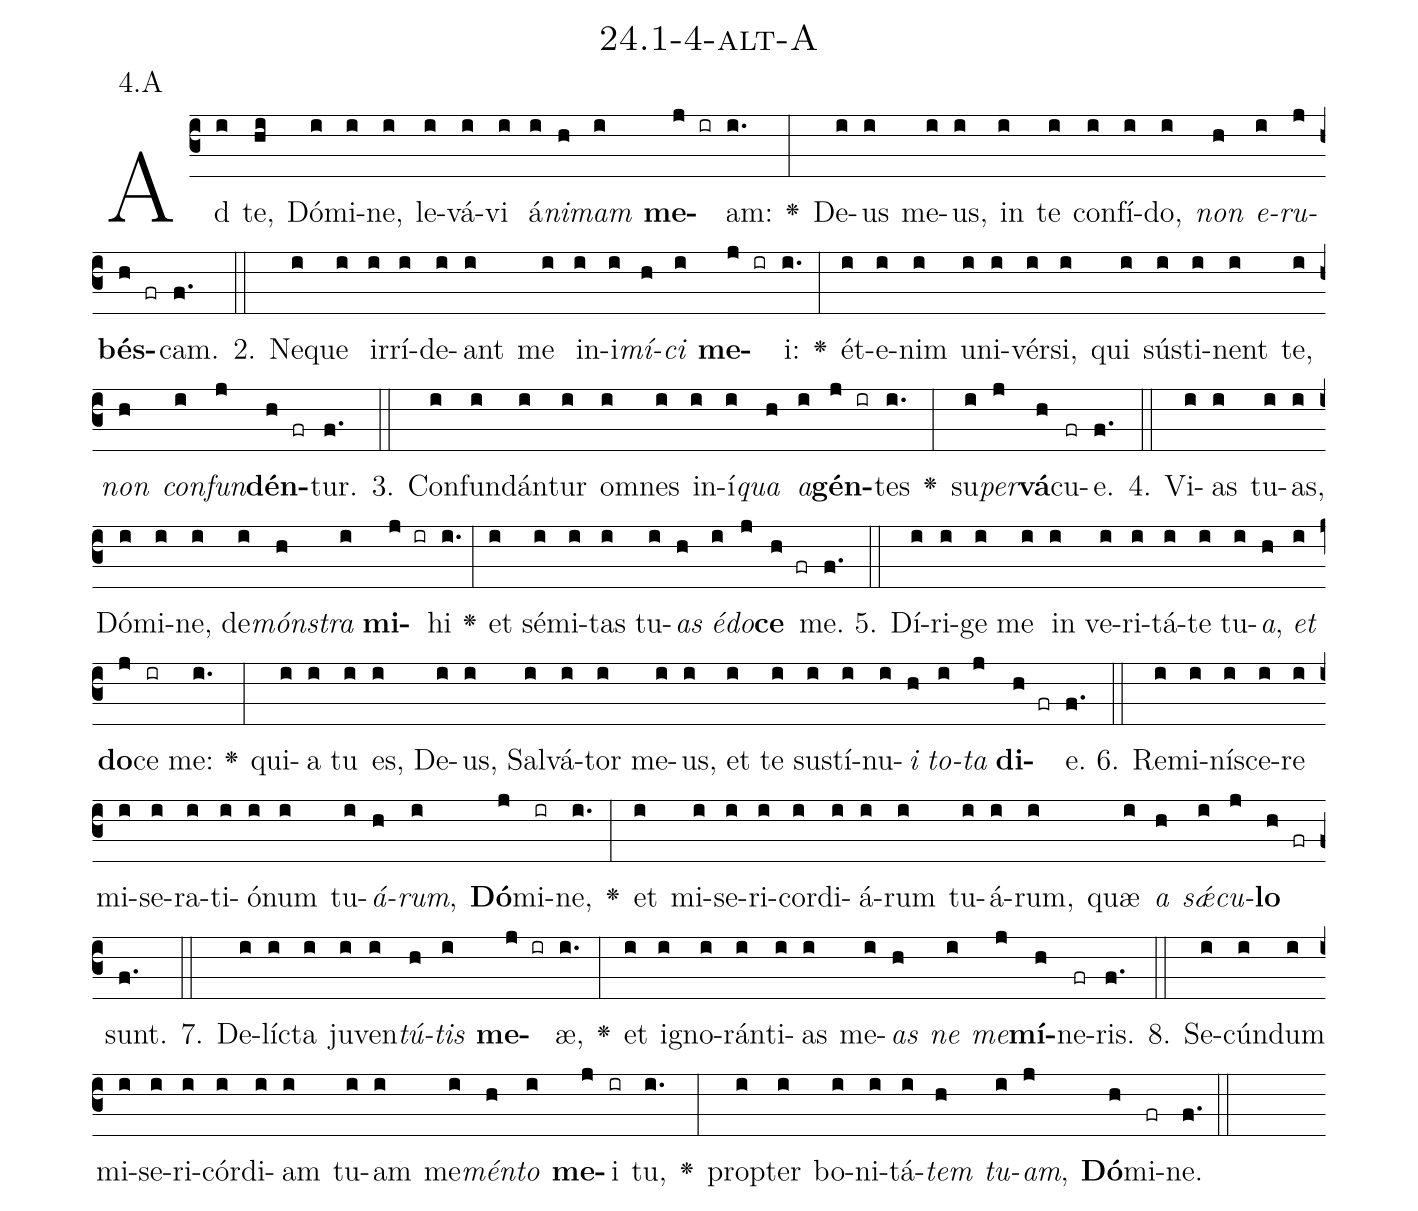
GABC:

name: 24.1-4-alt-A;
annotation: 4.A;
%%
(c3)Ad(i) te,(hi) Dó(i)mi(i)ne,(i) le(i)vá(i)vi(i) á(i)<i>ni</i>(h)<i>mam</i>(i) <b>me</b>(j ir)am:(i.) <v>\greheightstar</v>(:) De(i)us(i) me(i)us,(i) in(i) te(i) con(i)fí(i)do,(i) <i>non</i>(h) <i>e</i>(i)<i>ru</i>(j)<b>bés</b>(h fr)cam.(f.) (::)
2. Ne(i)que(i) ir(i)rí(i)de(i)ant(i) me(i) in(i)i(i)<i>mí</i>(h)<i>ci</i>(i) <b>me</b>(j ir)i:(i.) <v>\greheightstar</v>(:) ét(i)e(i)nim(i) u(i)ni(i)vér(i)si,(i) qui(i) sús(i)ti(i)nent(i) te,(i) <i>non</i>(h) <i>con</i>(i)<i>fun</i>(j)<b>dén</b>(h fr)tur.(f.) (::)
3. Con(i)fun(i)dán(i)tur(i) om(i)nes(i) in(i)í(i)<i>qua</i>(h) <i>a</i>(i)<b>gén</b>(j ir)tes(i.) <v>\greheightstar</v>(:) su(i)<i>per</i>(j)<b>vá</b>(h)cu(fr)e.(f.) (::)
4. Vi(i)as(i) tu(i)as,(i) Dó(i)mi(i)ne,(i) de(i)<i>móns</i>(h)<i>tra</i>(i) <b>mi</b>(j ir)hi(i.) <v>\greheightstar</v>(:) et(i) sé(i)mi(i)tas(i) tu(i)<i>as</i>(h) <i>é</i>(i)<i>do</i>(j)<b>ce</b>(h fr) me.(f.) (::)
5. Dí(i)ri(i)ge(i) me(i) in(i) ve(i)ri(i)tá(i)te(i) tu(i)<i>a</i>,(h) <i>et</i>(i) <b>do</b>(j)ce(ir) me:(i.) <v>\greheightstar</v>(:) qui(i)a(i) tu(i) es,(i) De(i)us,(i) Sal(i)vá(i)tor(i) me(i)us,(i) et(i) te(i) sus(i)tí(i)nu(i)<i>i</i>(h) <i>to</i>(i)<i>ta</i>(j) <b>di</b>(h fr)e.(f.) (::)
6. Re(i)mi(i)ní(i)sce(i)re(i) mi(i)se(i)ra(i)ti(i)ó(i)num(i) tu(i)<i>á</i>(h)<i>rum</i>,(i) <b>Dó</b>(j)mi(ir)ne,(i.) <v>\greheightstar</v>(:) et(i) mi(i)se(i)ri(i)cor(i)di(i)á(i)rum(i) tu(i)á(i)rum,(i) quæ(i) <i>a</i>(h) <i>sǽ</i>(i)<i>cu</i>(j)<b>lo</b>(h fr) sunt.(f.) (::)
7. De(i)líc(i)ta(i) ju(i)ven(i)<i>tú</i>(h)<i>tis</i>(i) <b>me</b>(j ir)æ,(i.) <v>\greheightstar</v>(:) et(i) i(i)gno(i)rán(i)ti(i)as(i) me(i)<i>as</i>(h) <i>ne</i>(i) <i>me</i>(j)<b>mí</b>(h)ne(fr)ris.(f.) (::)
8. Se(i)cún(i)dum(i) mi(i)se(i)ri(i)cór(i)di(i)am(i) tu(i)am(i) me(i)<i>mén</i>(h)<i>to</i>(i) <b>me</b>(j)i(ir) tu,(i.) <v>\greheightstar</v>(:) prop(i)ter(i) bo(i)ni(i)tá(i)<i>tem</i>(h) <i>tu</i>(i)<i>am</i>,(j) <b>Dó</b>(h)mi(fr)ne.(f.) (::)
